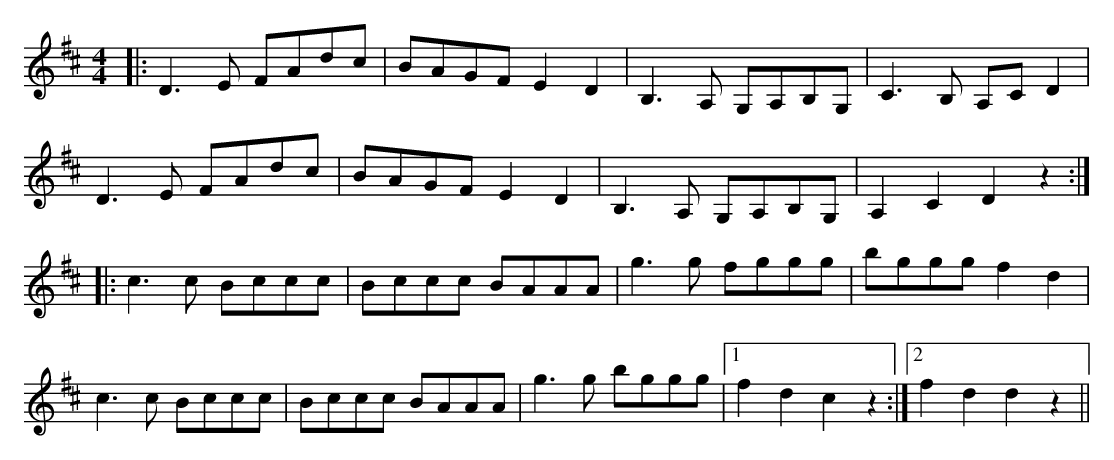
X:1
M:4/4
K:D
|:D3E FAdc|BAGF E2 D2|B,3A, G,A,B,G,|C3B, A,CD2|
D3E FAdc|BAGF E2 D2|B,3A, G,A,B,G,|A,2 C2 D2 z2:|
|:c3c Bccc|Bccc BAAA|g3g fggg|bggg f2 d2|
c3c Bccc|Bccc BAAA|g3g bggg|1 f2 d2 c2 z2:|2 f2 d2 d2 z2||
